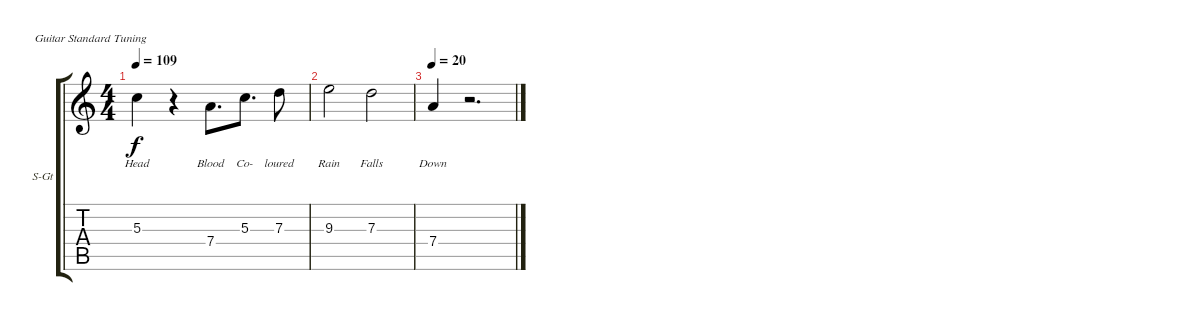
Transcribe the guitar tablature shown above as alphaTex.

\bracketExtendMode groupsimilarinstruments
\firstSystemTrackNameOrientation horizontal
\otherSystemsTrackNameOrientation horizontal
\track ("Voice" "S-Gt") {mute instrument clarinet}
\staff {score tabs}
\tuning (E4 B3 G3 D3 A2 E2)
\displaytranspose 12
\ts (4 4)
\tempo 109
\clef g2
\ks c
5.3.4{lyrics (0 "Head") lyrics (1 "") lyrics (2 "") lyrics (3 "") lyrics (4 "") dy f} r.4 7.4.8{d lyrics (0 "Blood") lyrics (1 "") lyrics (2 "") lyrics (3 "") lyrics (4 "")} 5.3.8{d lyrics (0 "Co-") lyrics (1 "") lyrics (2 "") lyrics (3 "") lyrics (4 "")} 7.3.8{lyrics (0 "loured") lyrics (1 "") lyrics (2 "") lyrics (3 "") lyrics (4 "")} |
9.3.2{lyrics (0 "Rain") lyrics (1 "") lyrics (2 "") lyrics (3 "") lyrics (4 "")} 7.3.2{lyrics (0 "Falls") lyrics (1 "") lyrics (2 "") lyrics (3 "") lyrics (4 "")} |
\tempo 20
7.4.4{lyrics (0 "Down") lyrics (1 "") lyrics (2 "") lyrics (3 "") lyrics (4 "")} r.2{d}
